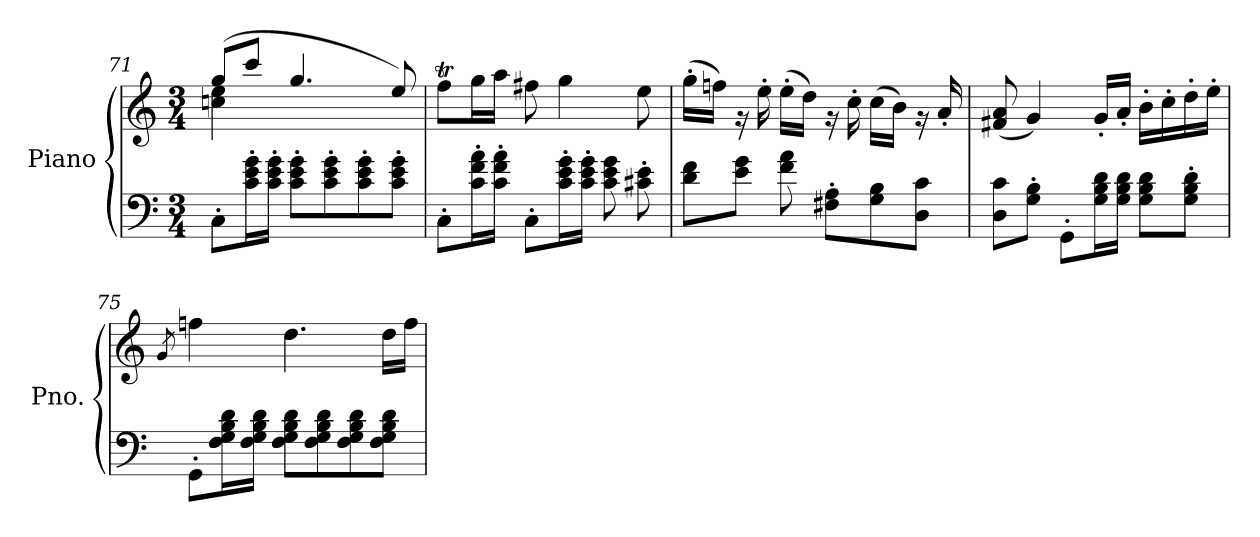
**kern	**kern
*part1	*part1
*staff2	*staff1
*I"Piano	*
*I'Pno.	*
*clefF4	*clefG2
*k[]	*k[]
*M3/4	*M3/4
=71	=71
*	*^
8C'\	(>8gg/L	4ccn\ 4ee\
16c\' 16e\' 16g\'L	8ccc/J	.
16c\' 16e\' 16g\'JJ	.	.
8c\' 8e\' 8g\'L	4.gg/	2ryy
8c\' 8e\' 8g\'	.	.
8c\' 8e\' 8g\'	.	.
8c\' 8e\' 8g\'J	8ee/)	.
*	*v	*v
=72	=72
8C'\L	8ffT\L
16c\' 16f\' 16a\'L	16gg\L
16c\' 16f\' 16a\'JJ	16aa\JJ
8C'\L	8ff#X\
16c\' 16e\' 16g\'L	4gg\
16c\' 16e\' 16g\'JJ	.
8c\ 8e\ 8g\	.
8c#X\' 8e\'	8ee\
=73	=73
8d\ 8f\L	(>16gg'\LL
.	16ffn\JJ)
8e\ 8g\J	16rg
.	16ee'\
8f\ 8a\	(>16ee'\LL
.	16dd\JJ)
8F#X\' 8A\'L	16rg
.	16cc'\
8G\ 8B\	(>16cc\LL
.	16b\JJ)
8D\ 8c\J	16rg
.	16a'/
=74	=74
8D\ 8c\L	(<8f#X/ 8a/
8G\' 8B\'J	4g/)
8GG'\L	.
16G\ 16B\ 16d\L	16g'/LL
16G\ 16B\ 16d\JJ	16a'/JJ
8G\ 8B\ 8d\L	16b'\LL
.	16cc'\
8G\' 8B\' 8d\'J	16dd'\
.	16ee'\JJ
!!LO:LB:g=z
=75	=75
.	8qg/
8GG'\L	4ffn\
16F\ 16G\ 16B\ 16d\L	.
16F\ 16G\ 16B\ 16d\JJ	.
8F\ 8G\ 8B\ 8d\L	4.dd\
8F\ 8G\ 8B\ 8d\	.
8F\ 8G\ 8B\ 8d\	.
8F\ 8G\ 8B\ 8d\J	16dd\LL
.	16ff\JJ
=	=
*-	*-
